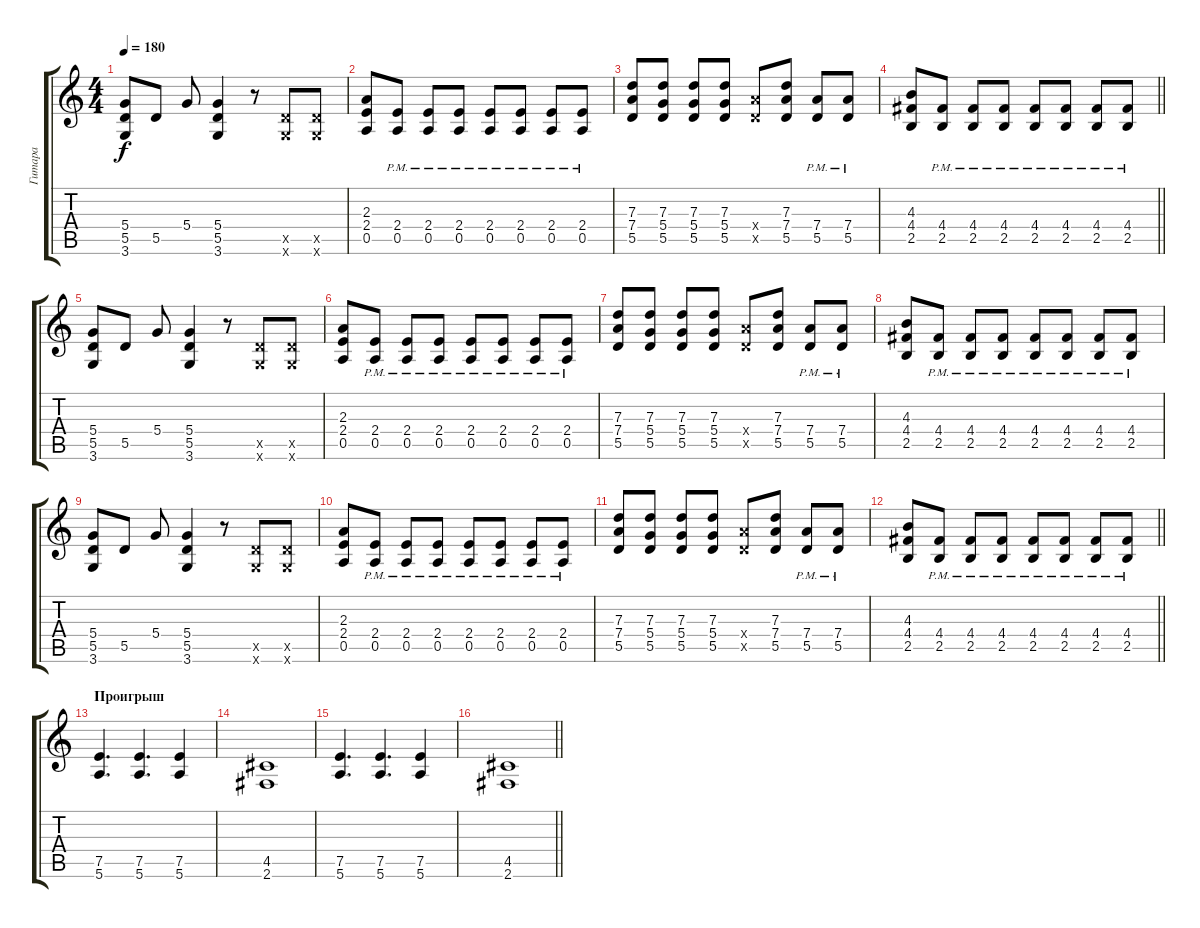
\track ("Гитара" "Гитара") {instrument distortionguitar}
\staff {score tabs}
\tuning (E4 B3 G3 D3 A2 E2) {hide}
\ts (4 4)
\tempo 180
\clef g2
\ks c
(5.4 5.5 3.6).8{dy f} 5.5.8 5.4.8 (5.4 5.5 3.6).4 r.8 (5.5{x} 3.6{x}).8 (5.5{x} 3.6{x}).8 |
(2.3 2.4 0.5).8 (2.4{pm} 0.5{pm}).8 (2.4{pm} 0.5{pm}).8 (2.4{pm} 0.5{pm}).8 (2.4{pm} 0.5{pm}).8 (2.4{pm} 0.5{pm}).8 (2.4{pm} 0.5{pm}).8 (2.4{pm} 0.5{pm}).8 |
(7.3 7.4 5.5).8 (7.3 5.4 5.5).8 (7.3 5.4 5.5).8 (7.3 5.4 5.5).8 (7.4{x} 5.5{x}).8 (7.3 7.4 5.5).8 (7.4{pm} 5.5{pm}).8 (7.4{pm} 5.5{pm}).8 |
\barLineRight lightlight
(4.3 4.4 2.5).8 (4.4{pm} 2.5{pm}).8 (4.4{pm} 2.5{pm}).8 (4.4{pm} 2.5{pm}).8 (4.4{pm} 2.5{pm}).8 (4.4{pm} 2.5{pm}).8 (4.4{pm} 2.5{pm}).8 (4.4{pm} 2.5{pm}).8 |
\section ("" "")
(5.4 5.5 3.6).8 5.5.8 5.4.8 (5.4 5.5 3.6).4 r.8 (5.5{x} 3.6{x}).8 (5.5{x} 3.6{x}).8 |
(2.3 2.4 0.5).8 (2.4{pm} 0.5{pm}).8 (2.4{pm} 0.5{pm}).8 (2.4{pm} 0.5{pm}).8 (2.4{pm} 0.5{pm}).8 (2.4{pm} 0.5{pm}).8 (2.4{pm} 0.5{pm}).8 (2.4{pm} 0.5{pm}).8 |
(7.3 7.4 5.5).8 (7.3 5.4 5.5).8 (7.3 5.4 5.5).8 (7.3 5.4 5.5).8 (7.4{x} 5.5{x}).8 (7.3 7.4 5.5).8 (7.4{pm} 5.5{pm}).8 (7.4{pm} 5.5{pm}).8 |
(4.3 4.4 2.5).8 (4.4{pm} 2.5{pm}).8 (4.4{pm} 2.5{pm}).8 (4.4{pm} 2.5{pm}).8 (4.4{pm} 2.5{pm}).8 (4.4{pm} 2.5{pm}).8 (4.4{pm} 2.5{pm}).8 (4.4{pm} 2.5{pm}).8 |
(5.4 5.5 3.6).8 5.5.8 5.4.8 (5.4 5.5 3.6).4 r.8 (5.5{x} 3.6{x}).8 (5.5{x} 3.6{x}).8 |
(2.3 2.4 0.5).8 (2.4{pm} 0.5{pm}).8 (2.4{pm} 0.5{pm}).8 (2.4{pm} 0.5{pm}).8 (2.4{pm} 0.5{pm}).8 (2.4{pm} 0.5{pm}).8 (2.4{pm} 0.5{pm}).8 (2.4{pm} 0.5{pm}).8 |
(7.3 7.4 5.5).8 (7.3 5.4 5.5).8 (7.3 5.4 5.5).8 (7.3 5.4 5.5).8 (7.4{x} 5.5{x}).8 (7.3 7.4 5.5).8 (7.4{pm} 5.5{pm}).8 (7.4{pm} 5.5{pm}).8 |
\barLineRight lightlight
(4.3 4.4 2.5).8 (4.4{pm} 2.5{pm}).8 (4.4{pm} 2.5{pm}).8 (4.4{pm} 2.5{pm}).8 (4.4{pm} 2.5{pm}).8 (4.4{pm} 2.5{pm}).8 (4.4{pm} 2.5{pm}).8 (4.4{pm} 2.5{pm}).8 |
\section ("" "Проигрыш")
(7.5 5.6).4{d} (7.5 5.6).4{d} (7.5 5.6).4 |
(4.5 2.6).1 |
(7.5 5.6).4{d} (7.5 5.6).4{d} (7.5 5.6).4 |
\barLineRight lightlight
(4.5 2.6).1
